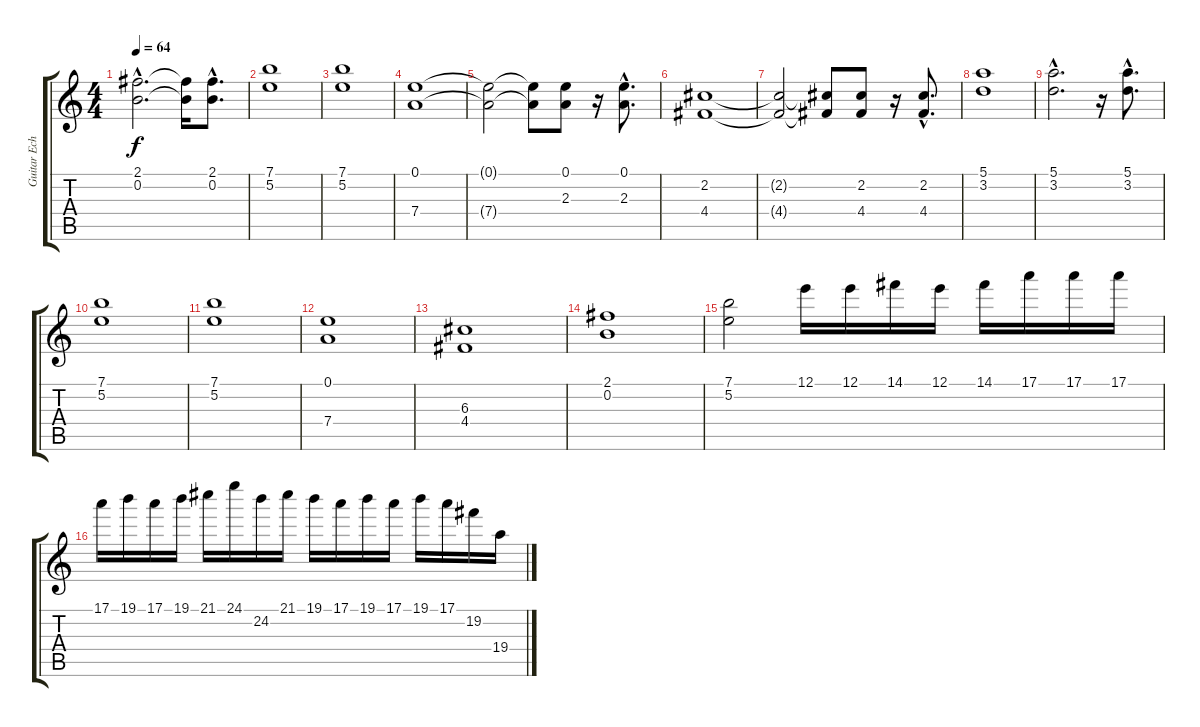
\track ("Guitar Echo" "Guitar Ech") {instrument distortionguitar}
\staff {score tabs}
\tuning (E4 B3 G3 D3 A2 E2) {hide}
\ts (4 4)
\tempo 64
\clef g2
\ks c
(2.1{hac} 0.2{hac}).2{d dy f} (2.1{t} 0.2{t}).16 (2.1{hac} 0.2{hac}).8{d} |
(7.1 5.2).1 |
(7.1 5.2).1 |
(0.1 7.4).1 |
(0.1{t} 7.4{t}).2 (0.1{t} 7.4{t}).8 (0.1 2.3).8 r.16 (0.1{hac} 2.3{hac}).8{d} |
(2.2 4.4).1 |
(2.2{t} 4.4{t}).2 (2.2{t} 4.4{t}).8 (2.2 4.4).8 r.16 (2.2{hac} 4.4{hac}).8{d} |
(5.1 3.2).1 |
(5.1{hac} 3.2{hac}).2{d} r.16 (5.1{hac} 3.2{hac}).8{d} |
(7.1 5.2).1 |
(7.1 5.2).1 |
(0.1 7.4).1 |
(6.3 4.4).1 |
(2.1 0.2).1 |
(7.1 5.2).2 12.1.16 12.1.16 14.1.16 12.1.16 14.1.16 17.1.16 17.1.16 17.1.16 |
17.1.16 19.1.16 17.1.16 19.1.16 21.1.16 24.1.16 24.2.16 21.1.16 19.1.16 17.1.16 19.1.16 17.1.16 19.1.16 17.1.16 19.2.16 19.4.16
